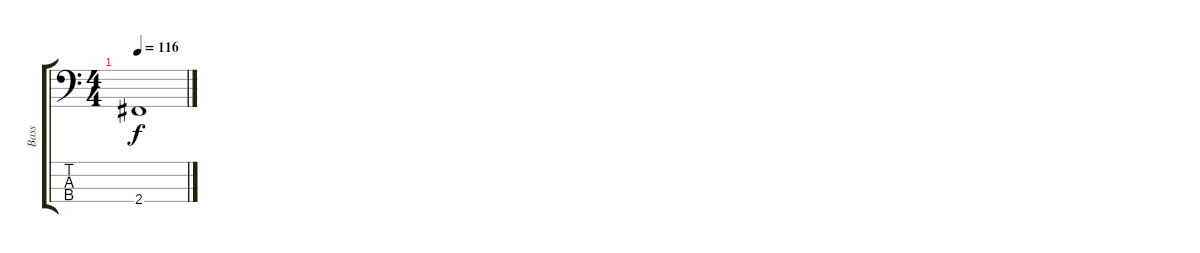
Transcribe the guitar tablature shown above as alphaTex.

\track ("Bass" "Bass") {instrument electricbassfinger}
\staff {score tabs}
\tuning (G2 D2 A1 E1) {hide}
\ts (4 4)
\tempo 116
\clef f4
\ks c
2.4{t}.1{dy f}
